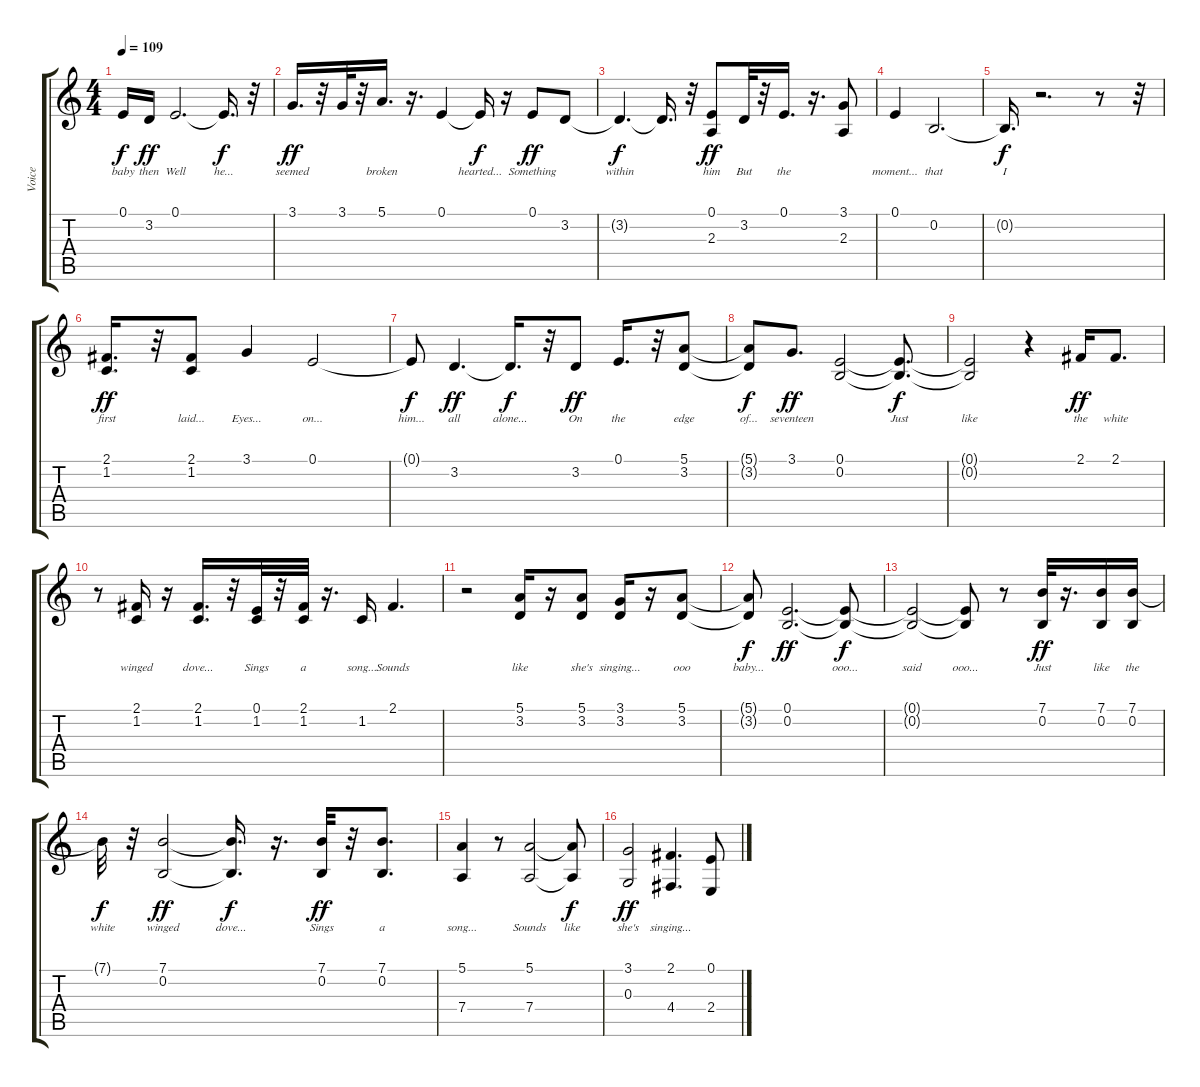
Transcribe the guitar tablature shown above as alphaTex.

\track ("Voice" "Voice") {instrument tenorsax}
\staff {score tabs}
\tuning (E4 B3 G3 D3 A2 E2) {hide}
\ts (4 4)
\tempo 109
\clef g2
\ks c
0.1{t}.16{lyrics (0 "baby") lyrics (1 "") lyrics (2 "") lyrics (3 "") lyrics (4 "") dy f} 3.2.16{lyrics (0 "then") lyrics (1 "") lyrics (2 "") lyrics (3 "") lyrics (4 "") dy ff} 0.1.2{d lyrics (0 "Well") lyrics (1 "") lyrics (2 "") lyrics (3 "") lyrics (4 "")} 0.1{t}.16{d lyrics (0 "he...") lyrics (1 "") lyrics (2 "") lyrics (3 "") lyrics (4 "") dy f} r.32 |
3.1.16{d lyrics (0 "seemed") lyrics (1 "") lyrics (2 "") lyrics (3 "") lyrics (4 "") dy ff} r.32 3.1.32{lyrics (0 "") lyrics (1 "") lyrics (2 "") lyrics (3 "") lyrics (4 "")} r.32 5.1.16{d lyrics (0 "broken") lyrics (1 "") lyrics (2 "") lyrics (3 "") lyrics (4 "")} r.16{d} 0.1.4{lyrics (0 "") lyrics (1 "") lyrics (2 "") lyrics (3 "") lyrics (4 "")} 0.1{t}.16{lyrics (0 "hearted...") lyrics (1 "") lyrics (2 "") lyrics (3 "") lyrics (4 "") dy f} r.16 0.1.8{lyrics (0 "Something") lyrics (1 "") lyrics (2 "") lyrics (3 "") lyrics (4 "") dy ff} 3.2.8{lyrics (0 "") lyrics (1 "") lyrics (2 "") lyrics (3 "") lyrics (4 "")} |
3.2{t}.4{d lyrics (0 "within") lyrics (1 "") lyrics (2 "") lyrics (3 "") lyrics (4 "") dy f} 3.2{t}.16{d lyrics (0 "") lyrics (1 "") lyrics (2 "") lyrics (3 "") lyrics (4 "")} r.32 (0.1 2.3).8{lyrics (0 "him") lyrics (1 "") lyrics (2 "") lyrics (3 "") lyrics (4 "") dy ff} 3.2.32{lyrics (0 "But") lyrics (1 "") lyrics (2 "") lyrics (3 "") lyrics (4 "")} r.32 0.1.16{d lyrics (0 "the") lyrics (1 "") lyrics (2 "") lyrics (3 "") lyrics (4 "")} r.16{d} (3.1 2.3).8{lyrics (0 "") lyrics (1 "") lyrics (2 "") lyrics (3 "") lyrics (4 "")} |
0.1.4{lyrics (0 "moment...") lyrics (1 "") lyrics (2 "") lyrics (3 "") lyrics (4 "")} 0.2.2{d lyrics (0 "that") lyrics (1 "") lyrics (2 "") lyrics (3 "") lyrics (4 "")} |
0.2{t}.16{d lyrics (0 "I") lyrics (1 "") lyrics (2 "") lyrics (3 "") lyrics (4 "") dy f} r.2{d} r.8 r.32 |
(2.1 1.2).16{d lyrics (0 "first") lyrics (1 "") lyrics (2 "") lyrics (3 "") lyrics (4 "") dy ff} r.32 (2.1 1.2).8{lyrics (0 "laid...") lyrics (1 "") lyrics (2 "") lyrics (3 "") lyrics (4 "")} 3.1.4{lyrics (0 "Eyes...") lyrics (1 "") lyrics (2 "") lyrics (3 "") lyrics (4 "")} 0.1.2{lyrics (0 "on...") lyrics (1 "") lyrics (2 "") lyrics (3 "") lyrics (4 "")} |
0.1{t}.8{lyrics (0 "him...") lyrics (1 "") lyrics (2 "") lyrics (3 "") lyrics (4 "") dy f} 3.2.4{d lyrics (0 "all") lyrics (1 "") lyrics (2 "") lyrics (3 "") lyrics (4 "") dy ff} 3.2{t}.16{d lyrics (0 "alone...") lyrics (1 "") lyrics (2 "") lyrics (3 "") lyrics (4 "") dy f} r.32 3.2.8{lyrics (0 "On") lyrics (1 "") lyrics (2 "") lyrics (3 "") lyrics (4 "") dy ff} 0.1.16{d lyrics (0 "the") lyrics (1 "") lyrics (2 "") lyrics (3 "") lyrics (4 "")} r.32 (5.1 3.2).8{lyrics (0 "edge") lyrics (1 "") lyrics (2 "") lyrics (3 "") lyrics (4 "")} |
(5.1{t} 3.2{t}).8{lyrics (0 "of...") lyrics (1 "") lyrics (2 "") lyrics (3 "") lyrics (4 "") dy f} 3.1.8{d lyrics (0 "seventeen") lyrics (1 "") lyrics (2 "") lyrics (3 "") lyrics (4 "") dy ff} (0.1 0.2).2{lyrics (0 "") lyrics (1 "") lyrics (2 "") lyrics (3 "") lyrics (4 "")} (0.1{t} 0.2{t}).8{d lyrics (0 "Just") lyrics (1 "") lyrics (2 "") lyrics (3 "") lyrics (4 "") dy f} |
(0.1{t} 0.2{t}).2{lyrics (0 "like") lyrics (1 "") lyrics (2 "") lyrics (3 "") lyrics (4 "")} r.4 2.1.16{lyrics (0 "the") lyrics (1 "") lyrics (2 "") lyrics (3 "") lyrics (4 "") dy ff} 2.1.8{d lyrics (0 "white") lyrics (1 "") lyrics (2 "") lyrics (3 "") lyrics (4 "")} |
r.8 (2.1 1.2).16{lyrics (0 "winged") lyrics (1 "") lyrics (2 "") lyrics (3 "") lyrics (4 "")} r.16 (2.1 1.2).16{d lyrics (0 "dove...") lyrics (1 "") lyrics (2 "") lyrics (3 "") lyrics (4 "")} r.32 (0.1 1.2).32{lyrics (0 "Sings") lyrics (1 "") lyrics (2 "") lyrics (3 "") lyrics (4 "")} r.32 (2.1 1.2).32{lyrics (0 "a") lyrics (1 "") lyrics (2 "") lyrics (3 "") lyrics (4 "")} r.16{d} 1.2.16{lyrics (0 "song...") lyrics (1 "") lyrics (2 "") lyrics (3 "") lyrics (4 "")} 2.1.4{d lyrics (0 "Sounds") lyrics (1 "") lyrics (2 "") lyrics (3 "") lyrics (4 "")} |
r.2 (5.1 3.2).16{lyrics (0 "like") lyrics (1 "") lyrics (2 "") lyrics (3 "") lyrics (4 "")} r.16 (5.1 3.2).8{lyrics (0 "she's") lyrics (1 "") lyrics (2 "") lyrics (3 "") lyrics (4 "")} (3.1 3.2).16{lyrics (0 "singing...") lyrics (1 "") lyrics (2 "") lyrics (3 "") lyrics (4 "")} r.16 (5.1 3.2).8{lyrics (0 "ooo") lyrics (1 "") lyrics (2 "") lyrics (3 "") lyrics (4 "")} |
(5.1{t} 3.2{t}).8{lyrics (0 "baby...") lyrics (1 "") lyrics (2 "") lyrics (3 "") lyrics (4 "") dy f} (0.1 0.2).2{d lyrics (0 "") lyrics (1 "") lyrics (2 "") lyrics (3 "") lyrics (4 "") dy ff} (0.1{t} 0.2{t}).8{lyrics (0 "ooo...") lyrics (1 "") lyrics (2 "") lyrics (3 "") lyrics (4 "") dy f} |
(0.1{t} 0.2{t}).2{lyrics (0 "said") lyrics (1 "") lyrics (2 "") lyrics (3 "") lyrics (4 "")} (0.1{t} 0.2{t}).8{lyrics (0 "ooo...") lyrics (1 "") lyrics (2 "") lyrics (3 "") lyrics (4 "")} r.8 (7.1 0.2).32{lyrics (0 "Just") lyrics (1 "") lyrics (2 "") lyrics (3 "") lyrics (4 "") dy ff} r.16{d} (7.1 0.2).16{lyrics (0 "like") lyrics (1 "") lyrics (2 "") lyrics (3 "") lyrics (4 "")} (7.1 0.2).16{lyrics (0 "the") lyrics (1 "") lyrics (2 "") lyrics (3 "") lyrics (4 "")} |
7.1{t}.32{lyrics (0 "white") lyrics (1 "") lyrics (2 "") lyrics (3 "") lyrics (4 "") dy f} r.32 (7.1 0.2).2{lyrics (0 "winged") lyrics (1 "") lyrics (2 "") lyrics (3 "") lyrics (4 "") dy ff} (7.1{t} 0.2{t}).16{d lyrics (0 "dove...") lyrics (1 "") lyrics (2 "") lyrics (3 "") lyrics (4 "") dy f} r.16{d} (7.1 0.2).32{lyrics (0 "Sings") lyrics (1 "") lyrics (2 "") lyrics (3 "") lyrics (4 "") dy ff} r.32 (7.1 0.2).8{d lyrics (0 "a") lyrics (1 "") lyrics (2 "") lyrics (3 "") lyrics (4 "")} |
(5.1 7.4).4{lyrics (0 "song...") lyrics (1 "") lyrics (2 "") lyrics (3 "") lyrics (4 "")} r.8 (5.1 7.4).2{lyrics (0 "Sounds") lyrics (1 "") lyrics (2 "") lyrics (3 "") lyrics (4 "")} (5.1{t} 7.4{t}).8{lyrics (0 "like") lyrics (1 "") lyrics (2 "") lyrics (3 "") lyrics (4 "") dy f} |
(3.1 0.3).2{lyrics (0 "she's") lyrics (1 "") lyrics (2 "") lyrics (3 "") lyrics (4 "") dy ff} (2.1 4.4).4{d lyrics (0 "singing...") lyrics (1 "") lyrics (2 "") lyrics (3 "") lyrics (4 "")} (0.1 2.4).8{lyrics (0 "") lyrics (1 "") lyrics (2 "") lyrics (3 "") lyrics (4 "")}
